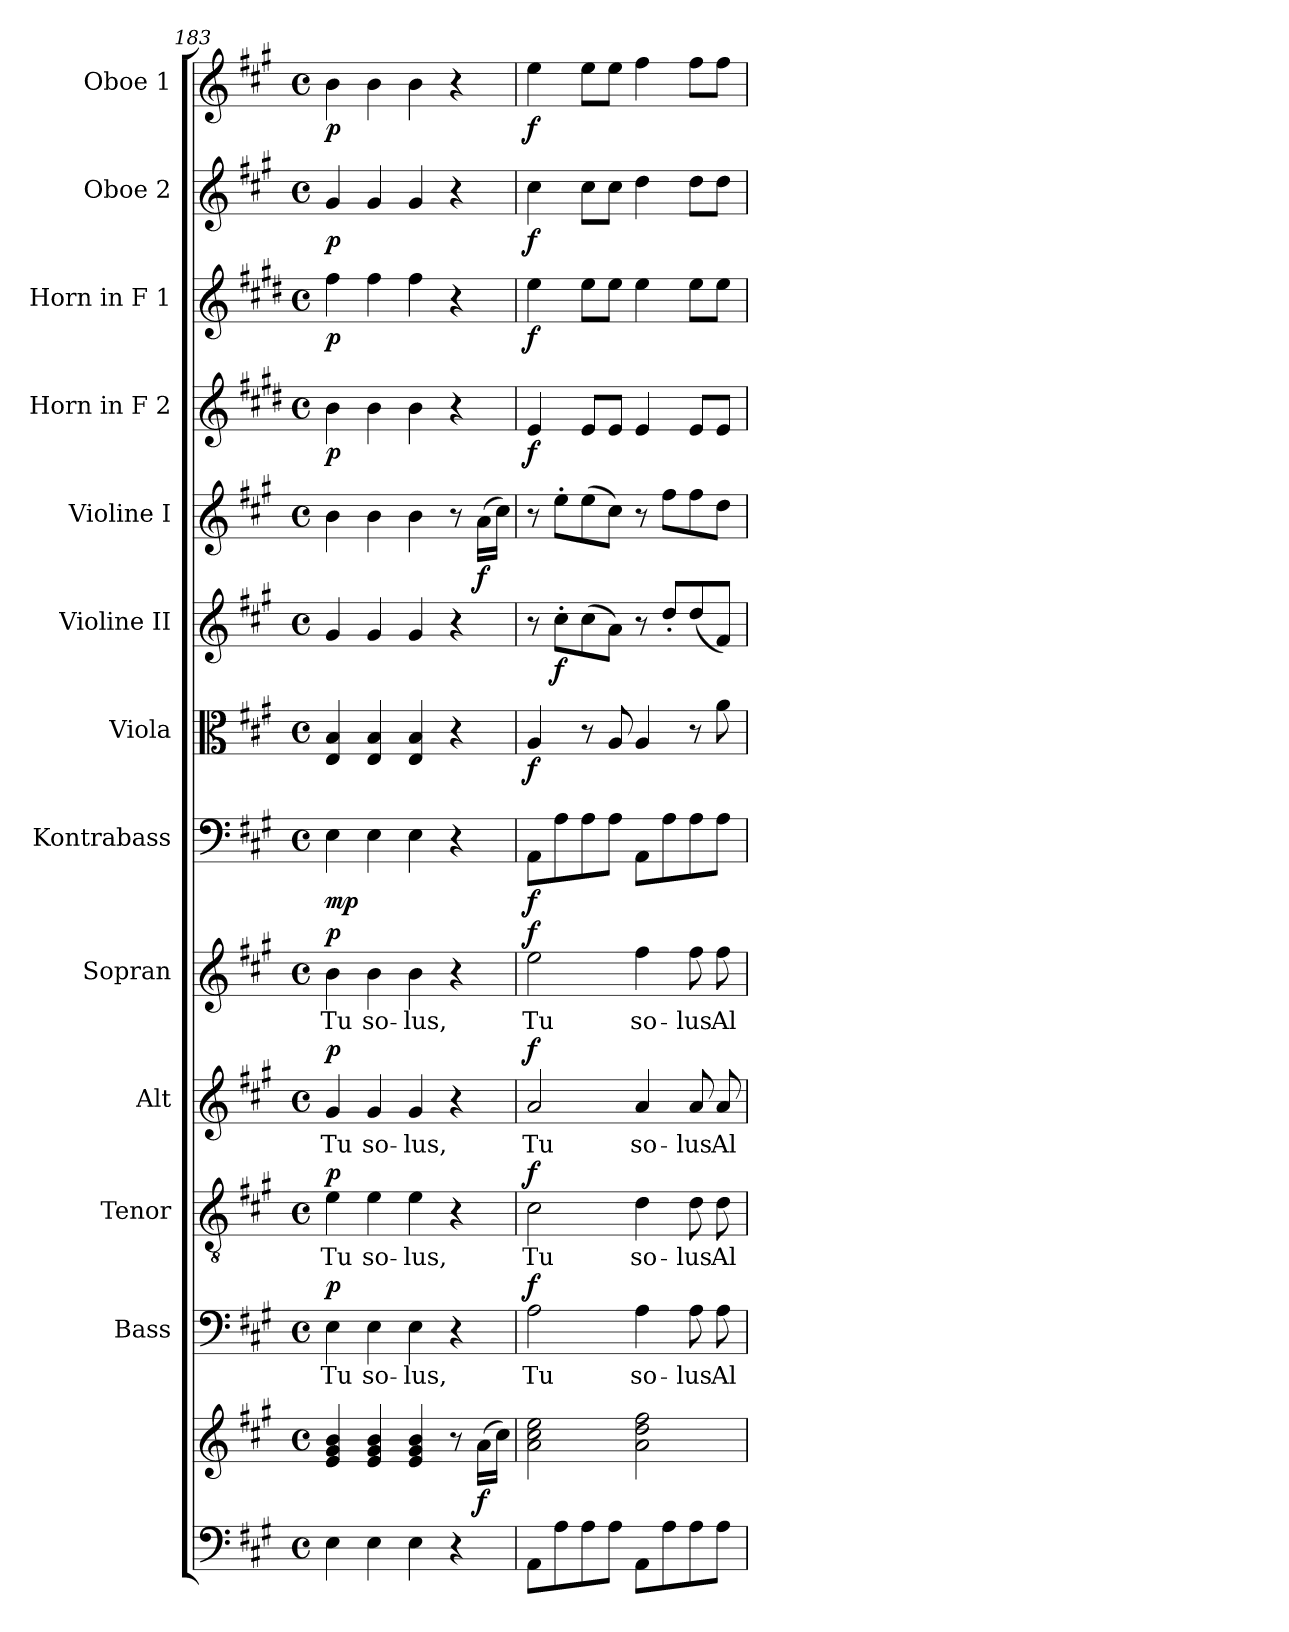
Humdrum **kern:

**kern	**kern	**dynam	**kern	**text	**dynam	**kern	**text	**dynam	**kern	**text	**dynam	**kern	**text	**dynam	**kern	**dynam	**kern	**dynam	**kern	**dynam	**kern	**dynam	**kern	**dynam	**kern	**dynam	**kern	**dynam	**kern	**dynam
*part13	*part13	*part13	*part12	*part12	*part12	*part11	*part11	*part11	*part10	*part10	*part10	*part9	*part9	*part9	*part8	*part8	*part7	*part7	*part6	*part6	*part5	*part5	*part4	*part4	*part3	*part3	*part2	*part2	*part1	*part1
*staff14	*staff13	*staff13/14	*staff12	*staff12	*staff12	*staff11	*staff11	*staff11	*staff10	*staff10	*staff10	*staff9	*staff9	*staff9	*staff8	*staff8	*staff7	*staff7	*staff6	*staff6	*staff5	*staff5	*staff4	*staff4	*staff3	*staff3	*staff2	*staff2	*staff1	*staff1
*	*	*	*I"Bass	*	*	*I"Tenor	*	*	*I"Alt	*	*	*I"Sopran	*	*	*I"Kontrabass	*	*I"Viola	*	*I"Violine II	*	*I"Violine I	*	*I"Horn in F 2	*	*I"Horn in F 1	*	*I"Oboe 2	*	*I"Oboe 1	*
*	*	*	*I'B.	*	*	*I'T.	*	*	*I'A.	*	*	*I'S.	*	*	*I'Kb.	*	*I'Vla.	*	*I'Vl. II	*	*I'Vl. I	*	*	*	*	*	*I'Ob.. 2	*	*I'Ob. 1	*
*clefF4	*clefG2	*	*clefF4	*	*	*clefGv2	*	*	*clefG2	*	*	*clefG2	*	*	*clefF4	*	*clefC3	*	*clefG2	*	*clefG2	*	*clefG2	*	*clefG2	*	*clefG2	*	*clefG2	*
*	*	*	*	*	*	*	*	*	*	*	*	*	*	*	*ITrd7c12	*	*	*	*	*	*	*	*ITrd4c7	*	*ITrd4c7	*	*	*	*	*
*k[f#c#g#]	*k[f#c#g#]	*	*k[f#c#g#]	*	*	*k[f#c#g#]	*	*	*k[f#c#g#]	*	*	*k[f#c#g#]	*	*	*k[f#c#g#]	*	*k[f#c#g#]	*	*k[f#c#g#]	*	*k[f#c#g#]	*	*k[f#c#g#]	*	*k[f#c#g#]	*	*k[f#c#g#]	*	*k[f#c#g#]	*
*A:	*A:	*	*A:	*	*	*A:	*	*	*A:	*	*	*A:	*	*	*A:	*	*A:	*	*A:	*	*A:	*	*A:	*	*A:	*	*A:	*	*A:	*
*M4/4	*M4/4	*	*M4/4	*	*	*M4/4	*	*	*M4/4	*	*	*M4/4	*	*	*M4/4	*	*M4/4	*	*M4/4	*	*M4/4	*	*M4/4	*	*M4/4	*	*M4/4	*	*M4/4	*
*met(c)	*met(c)	*	*met(c)	*	*	*met(c)	*	*	*met(c)	*	*	*met(c)	*	*	*met(c)	*	*met(c)	*	*met(c)	*	*met(c)	*	*met(c)	*	*met(c)	*	*met(c)	*	*met(c)	*
=183	=183	=183	=183	=183	=183	=183	=183	=183	=183	=183	=183	=183	=183	=183	=183	=183	=183	=183	=183	=183	=183	=183	=183	=183	=183	=183	=183	=183	=183	=183
!	!	!	!	!LO:LY:b	!LO:DY:a	!	!LO:LY:b	!LO:DY:a	!	!LO:LY:b	!LO:DY:a	!	!LO:LY:b	!LO:DY:a	!	!LO:DY:b	!	!	!	!	!	!	!	!LO:DY:b	!	!LO:DY:b	!	!LO:DY:b	!	!LO:DY:b
4E\	4e/ 4g#/ 4b/	.	4E\	Tu	p	4e\	Tu	p	4g#/	Tu	p	4b\	Tu	p	4EE\	mp	4E/ 4B/	.	4g#/	.	4b\	.	4e\	p	4b\	p	4g#/	p	4b\	p
!	!	!	!	!LO:LY:b	!	!	!LO:LY:b	!	!	!LO:LY:b	!	!	!LO:LY:b	!	!	!	!	!	!	!	!	!	!	!	!	!	!	!	!	!
4E\	4e/ 4g#/ 4b/	.	4E\	so-	.	4e\	so-	.	4g#/	so-	.	4b\	so-	.	4EE\	.	4E/ 4B/	.	4g#/	.	4b\	.	4e\	.	4b\	.	4g#/	.	4b\	.
!	!	!	!	!LO:LY:b	!	!	!LO:LY:b	!	!	!LO:LY:b	!	!	!LO:LY:b	!	!	!	!	!	!	!	!	!	!	!	!	!	!	!	!	!
4E\	4e/ 4g#/ 4b/	.	4E\	-lus,	.	4e\	-lus,	.	4g#/	-lus,	.	4b\	-lus,	.	4EE\	.	4E/ 4B/	.	4g#/	.	4b\	.	4e\	.	4b\	.	4g#/	.	4b\	.
4r	8r	.	4r	.	.	4r	.	.	4r	.	.	4r	.	.	4r	.	4r	.	4r	.	8r	.	4r	.	4r	.	4r	.	4r	.
!	!	!LO:DY:b	!	!	!	!	!	!	!	!	!	!	!	!	!	!	!	!	!	!	!	!LO:DY:b	!	!	!	!	!	!	!	!
.	(>16a\LL	f	.	.	.	.	.	.	.	.	.	.	.	.	.	.	.	.	.	.	(>16a\LL	f	.	.	.	.	.	.	.	.
.	16cc#\JJ)	.	.	.	.	.	.	.	.	.	.	.	.	.	.	.	.	.	.	.	16cc#\JJ)	.	.	.	.	.	.	.	.	.
=184	=184	=184	=184	=184	=184	=184	=184	=184	=184	=184	=184	=184	=184	=184	=184	=184	=184	=184	=184	=184	=184	=184	=184	=184	=184	=184	=184	=184	=184	=184
!	!	!	!	!LO:LY:b	!LO:DY:a	!	!LO:LY:b	!LO:DY:a	!	!LO:LY:b	!LO:DY:a	!	!LO:LY:b	!LO:DY:a	!	!LO:DY:b	!	!LO:DY:b	!	!	!	!	!	!LO:DY:b	!	!LO:DY:b	!	!LO:DY:b	!	!LO:DY:b
8AA\L	2a\ 2cc#\ 2ee\	.	2A\	Tu	f	2c#\	Tu	f	2a/	Tu	f	2ee\	Tu	f	8AAA\L	f	4A/	f	8r	.	8r	.	4A/	f	4a\	f	4cc#\	f	4ee\	f
!	!	!	!	!	!	!	!	!	!	!	!	!	!	!	!	!	!	!	!	!LO:DY:b	!	!	!	!	!	!	!	!	!	!
8A\	.	.	.	.	.	.	.	.	.	.	.	.	.	.	8AA\	.	.	.	8cc#'>\L	f	8ee'>\L	.	.	.	.	.	.	.	.	.
8A\	.	.	.	.	.	.	.	.	.	.	.	.	.	.	8AA\	.	8r	.	(>8cc#\	.	(>8ee\	.	8A/L	.	8a\L	.	8cc#\L	.	8ee\L	.
8A\J	.	.	.	.	.	.	.	.	.	.	.	.	.	.	8AA\J	.	8A/	.	8a\J)	.	8cc#\J)	.	8A/J	.	8a\J	.	8cc#\J	.	8ee\J	.
!	!	!	!	!LO:LY:b	!	!	!LO:LY:b	!	!	!LO:LY:b	!	!	!LO:LY:b	!	!	!	!	!	!	!	!	!	!	!	!	!	!	!	!	!
8AA\L	2a\ 2dd\ 2ff#\	.	4A\	so-	.	4d\	so-	.	4a/	so-	.	4ff#\	so-	.	8AAA\L	.	4A/	.	8r	.	8r	.	4A/	.	4a\	.	4dd\	.	4ff#\	.
8A\	.	.	.	.	.	.	.	.	.	.	.	.	.	.	8AA\	.	.	.	8dd'</L	.	8ff#\L	.	.	.	.	.	.	.	.	.
!	!	!	!	!LO:LY:b	!	!	!LO:LY:b	!	!	!LO:LY:b	!	!	!LO:LY:b	!	!	!	!	!	!	!	!	!	!	!	!	!	!	!	!	!
8A\	.	.	8A\	-lus	.	8d\	-lus	.	8a/	-lus	.	8ff#\	-lus	.	8AA\	.	8r	.	(<8dd/	.	8ff#\	.	8A/L	.	8a\L	.	8dd\L	.	8ff#\L	.
!	!	!	!	!LO:LY:b	!	!	!LO:LY:b	!	!	!LO:LY:b	!	!	!LO:LY:b	!	!	!	!	!	!	!	!	!	!	!	!	!	!	!	!	!
8A\J	.	.	8A\	Al-	.	8d\	Al-	.	8a/	Al-	.	8ff#\	Al-	.	8AA\J	.	8a\	.	8f#/J)	.	8dd\J	.	8A/J	.	8a\J	.	8dd\J	.	8ff#\J	.
=	=	=	=	=	=	=	=	=	=	=	=	=	=	=	=	=	=	=	=	=	=	=	=	=	=	=	=	=	=	=
*-	*-	*-	*-	*-	*-	*-	*-	*-	*-	*-	*-	*-	*-	*-	*-	*-	*-	*-	*-	*-	*-	*-	*-	*-	*-	*-	*-	*-	*-	*-
